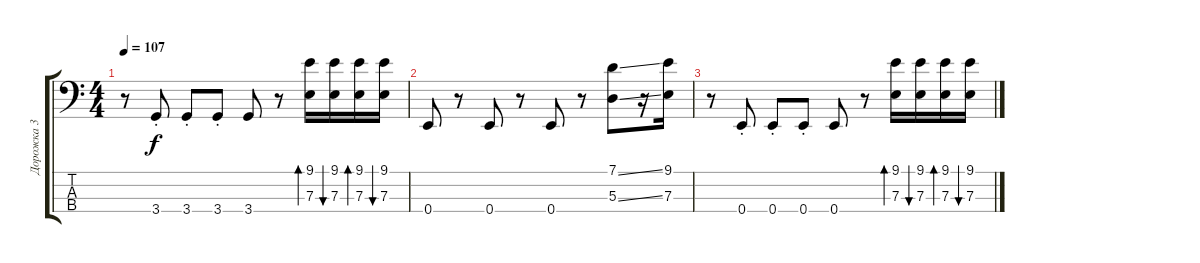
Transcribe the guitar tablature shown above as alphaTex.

\track ("Дорожка 3" "Дорожка 3") {instrument slapbass1}
\staff {score tabs}
\tuning (G2 D2 A1 E1) {hide}
\ts (4 4)
\tempo 107
\clef f4
\ks c
r.8{dy f} 3.4{st}.8 3.4{st}.8 3.4{st}.8 3.4.8 r.8 (9.1 7.3).16{bd 60} (9.1 7.3).16{bu 30} (9.1 7.3).16{bd 30} (9.1 7.3).16{bu 30} |
0.4.8 r.8 0.4.8 r.8 0.4.8 r.8 (7.1{ss} 5.3{ss}).8 r.16 (9.1 7.3).16 |
r.8 0.4{st}.8 0.4{st}.8 0.4{st}.8 0.4.8 r.8 (9.1 7.3).16{bd 60} (9.1 7.3).16{bu 30} (9.1 7.3).16{bd 30} (9.1 7.3).16{bu 30}
